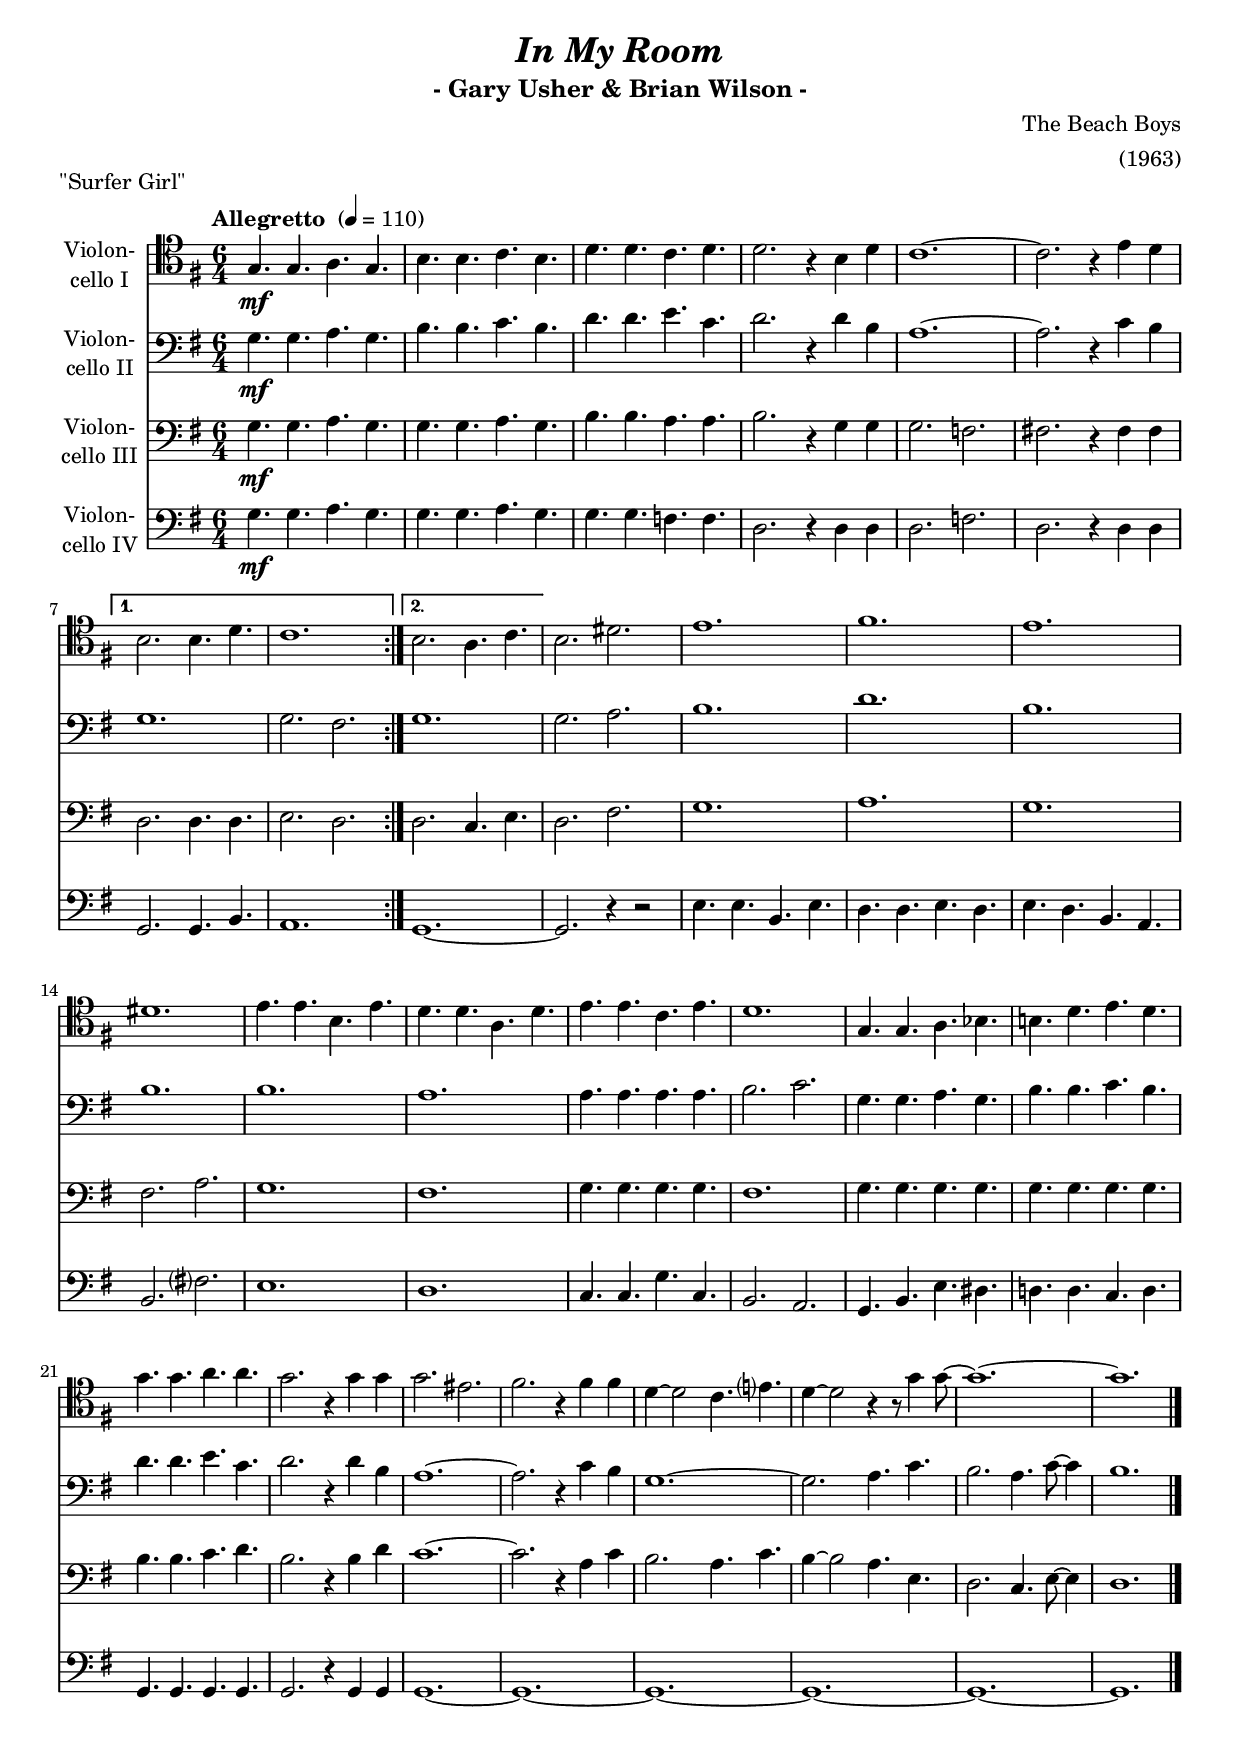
\version "2.18.2"
\include "deutsch.ly"

#(set-global-staff-size 19)

\header {
  title     = \markup \bold \italic "In My Room"
  subtitle  = "- Gary Usher & Brian Wilson -"
  composer  = "The Beach Boys"
  arranger  = "(1963)"
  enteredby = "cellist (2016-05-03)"
  piece     = "\"Surfer Girl\""
}

voiceconsts = {
  \key c \major
  \time 6/4
  \clef "bass"
  \tempo "Allegretto " 4=110
%  \numericTimeSignature
%  \compressFullBarRests
  \set tupletSpannerDuration = #(ly:make-moment 1 4)
  % Set default beaming for all staves
%  \set Timing.beamExceptions = #'()
%  \set Timing.baseMoment     = #(ly:make-moment 3 8)
%  \set Timing.beatStructure  = #'(1 1)
}

mist = "string ensemble 1"
%miba = "trombone"
miba = "bassoon"
mikl = "concertina"

va = \relative c' {
  \voiceconsts
  \clef "tenor"
  
  \repeat volta 2 {
    c4.\mf c d c
    e e f e
    g g f g
    g2. r4 e g
    f1.~

    f2. r4 a g
  }
  \alternative {
    { e2. e4. g | f1. }
    { e2. d4. f }
  }
  e2. gis
  
  a1.
  h
  a
  gis
  a4. a e a

  g g d g
  a a f a
  g1.
  c,4. c d es
  e! g a g

  c c d d
  c2. r4 c c
  c2. ais
  h r4 h h
  g~ g2 f4. a?

  g4~ g2 r4 r8 c4 c8~
  c1.~
  c \bar "|."
}

vb = \relative c' {
  \voiceconsts

  \repeat volta 2 {
    c4.\mf c d c
    e e f e
    g g a f
    g2. r4 g e
    d1.~

    d2. r4 f e
  }
  \alternative {
    { c1. | c2. h }
    { c1. }
  }
  c2. d
  
  e1.
  g
  e
  e
  e

  d
  d4. d d d
  e2. f
  c4. c d c
  e e f e

  g g a f
  g2. r4 g e
  d1.~
  d2. r4 f e
  c1.~

  c2. d4. f
  e2. d4. f8~ f4
  e1. \bar "|."
}

vc = \relative c' {
  \voiceconsts

  \repeat volta 2 {
    c4.\mf c d c
    c c d c
    e e d d
    e2. r4 c c
    c2. b

    h! r4 h h
  }
  \alternative {
    { g2. g4. g | a2. g }
    { g2. f4. a }
  }
  g2. h
  
  c1.
  d
  c
  h2. d
  c1.

  h
  c4. c c c
  h1.
  c4. c c c
  c c c c

  e e f g
  e2. r4 e g
  f1.~
  f2. r4 d f
  e2. d4. f

  e4~ e2 d4. a
  g2. f4. a8~ a4
  g1. \bar "|."
}

vd = \relative c' {
  \voiceconsts

  \repeat volta 2 {
    c4.\mf c d c
    c c d c
    c c b b
    g2. r4 g g
    g2. b

    g r4 g g
  }
  \alternative {
    { c,2. c4. e | d1. }
    { c1.~ }
  }
  c2. r4 r2
  
  a'4. a e a
  g g a g
  a g e d
  e2. h'?
  a1.

  g
  f4. f c' f,
  e2. d
  c4. e a gis
  g! g f g

  c, c c c
  c2. r4 c c
  c1.~
  c~
  c~

  c~
  c~
  c \bar "|."
}


music = <<
      \new Staff {
        \set Staff.midiInstrument = \mist
        \set Staff.instrumentName = \markup \center-column { "Violon-" "cello I" }
        \transpose c g, { \va }
      }

      \new Staff {
        \set Staff.midiInstrument = \mist
        \set Staff.instrumentName = \markup \center-column { "Violon-" "cello II" }
        \transpose c g, { \vb }
      }

      \new Staff {
        \set Staff.midiInstrument = \miba
        \set Staff.instrumentName = \markup \center-column { "Violon-" "cello III" }
        \transpose c g, { \vc }
      }

      \new Staff {
        \set Staff.midiInstrument = \miba
        \set Staff.instrumentName = \markup \center-column { "Violon-" "cello IV" }
        \transpose c g, { \vd }
      }
>>

\book {
  \score {
   \music
    \layout {}
  }

  \score {
    \unfoldRepeats \music

    \midi {
      \context {
        \Score
      }
    }
  }
}
